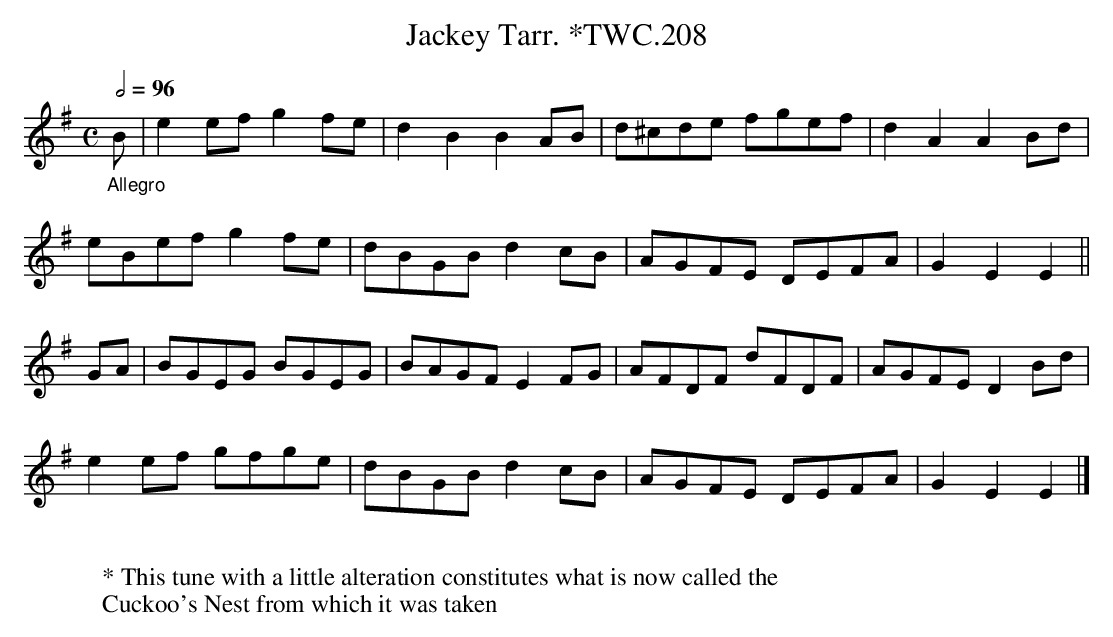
X:1
T:Jackey Tarr. *TWC.208
L:1/8
M:C
Q:1/2=96
K:Em
"_Allegro"\
B|e2 ef g2 fe|d2B2B2 AB|d^cde fgef|d2A2A2 Bd|
eBef g2 fe|dBGB d2 cB|AGFE DEFA|G2E2E2 ||
GA|BGEG BGEG|BAGF E2 FG|AFDF dFDF|AGFE D2 Bd|
e2 ef gfge|dBGB d2 cB|AGFE DEFA| G2E2E2 |]
W:
W: * This tune with a little alteration constitutes what is now called the
W: Cuckoo's Nest from which it was taken
